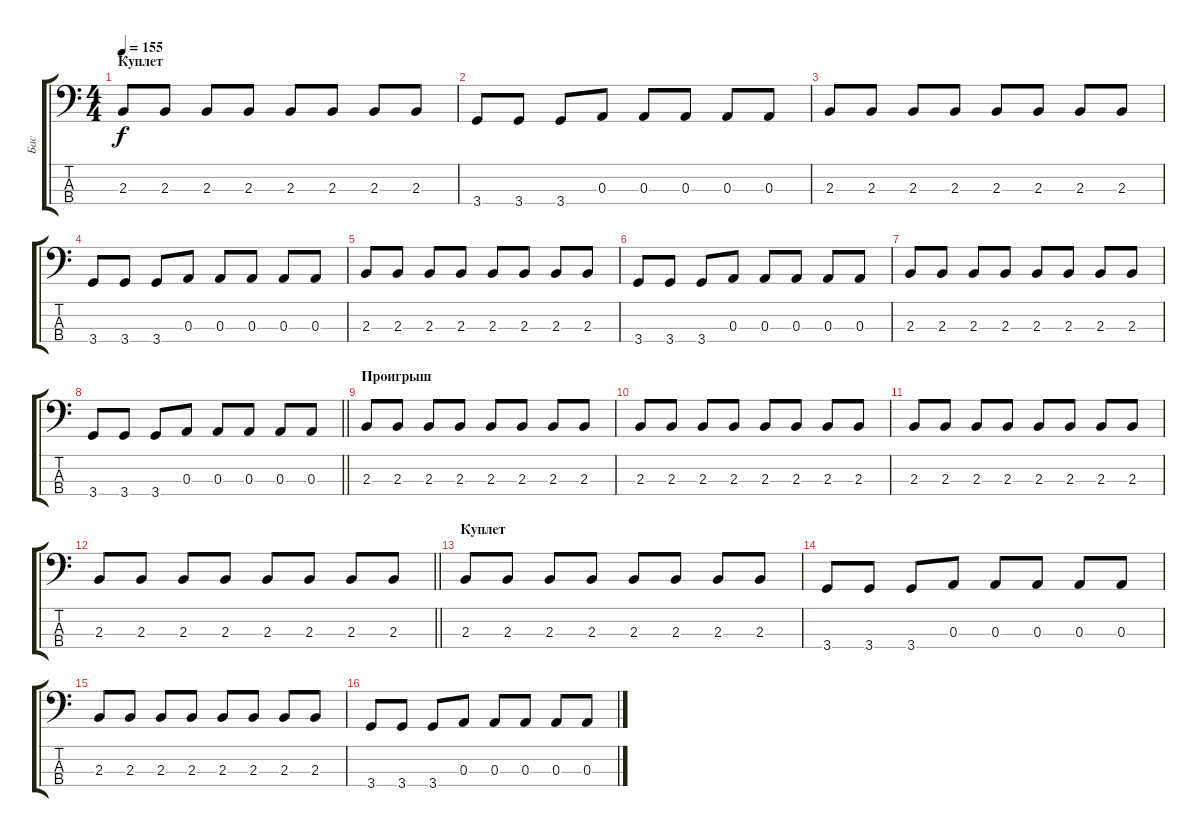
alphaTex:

\track ("Бас" "Бас") {instrument electricbasspick}
\staff {score tabs}
\tuning (G2 D2 A1 E1) {hide}
\ts (4 4)
\section ("" "Куплет")
\tempo 155
\clef f4
\ks c
2.3.8{dy f} 2.3.8 2.3.8 2.3.8 2.3.8 2.3.8 2.3.8 2.3.8 |
3.4.8 3.4.8 3.4.8 0.3.8 0.3.8 0.3.8 0.3.8 0.3.8 |
2.3.8 2.3.8 2.3.8 2.3.8 2.3.8 2.3.8 2.3.8 2.3.8 |
3.4.8 3.4.8 3.4.8 0.3.8 0.3.8 0.3.8 0.3.8 0.3.8 |
2.3.8 2.3.8 2.3.8 2.3.8 2.3.8 2.3.8 2.3.8 2.3.8 |
3.4.8 3.4.8 3.4.8 0.3.8 0.3.8 0.3.8 0.3.8 0.3.8 |
2.3.8 2.3.8 2.3.8 2.3.8 2.3.8 2.3.8 2.3.8 2.3.8 |
\barLineRight lightlight
3.4.8 3.4.8 3.4.8 0.3.8 0.3.8 0.3.8 0.3.8 0.3.8 |
\section ("" "Проигрыш")
2.3.8 2.3.8 2.3.8 2.3.8 2.3.8 2.3.8 2.3.8 2.3.8 |
2.3.8 2.3.8 2.3.8 2.3.8 2.3.8 2.3.8 2.3.8 2.3.8 |
2.3.8 2.3.8 2.3.8 2.3.8 2.3.8 2.3.8 2.3.8 2.3.8 |
\barLineRight lightlight
2.3.8 2.3.8 2.3.8 2.3.8 2.3.8 2.3.8 2.3.8 2.3.8 |
\section ("" "Куплет")
2.3.8 2.3.8 2.3.8 2.3.8 2.3.8 2.3.8 2.3.8 2.3.8 |
3.4.8 3.4.8 3.4.8 0.3.8 0.3.8 0.3.8 0.3.8 0.3.8 |
2.3.8 2.3.8 2.3.8 2.3.8 2.3.8 2.3.8 2.3.8 2.3.8 |
3.4.8 3.4.8 3.4.8 0.3.8 0.3.8 0.3.8 0.3.8 0.3.8
